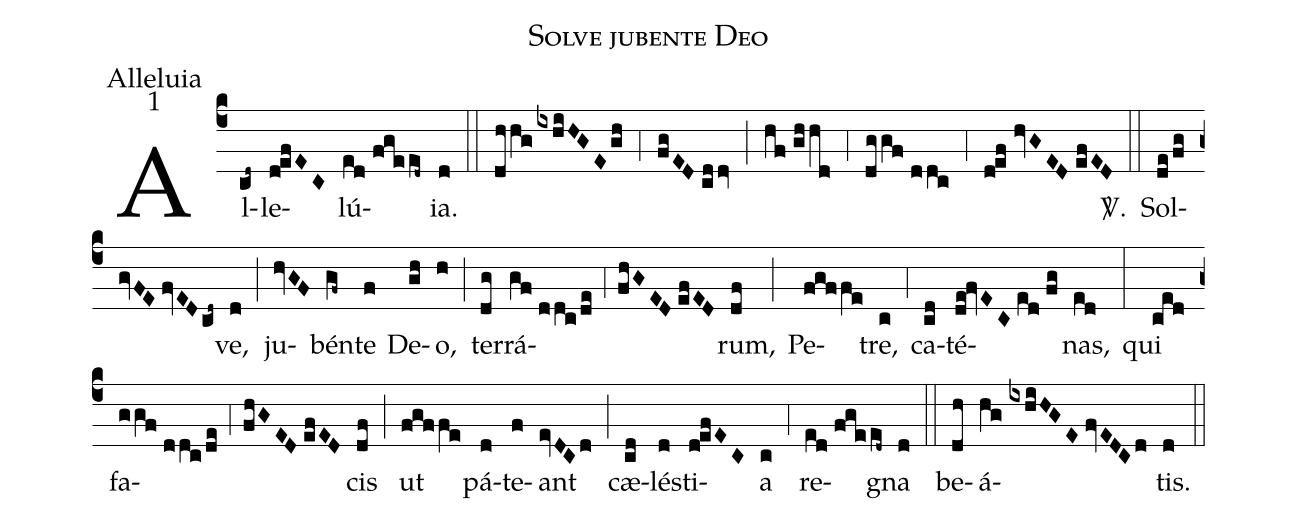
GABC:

name:Solve jubente Deo;
office-part:Alleluia;
mode:1;
%%
(c4) Al(cd~)le(d!efEC)lú(ed//fgeed~)ia.(d) (::) (dhhg/ixhiHGE/gh) (;4) (fgED//cddv) (;) (hf//ghhd) (;4) (dggf//ddc) (;4) (d!ef//hvGED//efED) <sp>V/</sp>.(::) Sol(de/fg//gvFE//fvED/cd~)ve,(d) (;) ju(hvGF)bén(gf~)te(f) De(gh)o,(h) (;) ter(dg)rá(gf//ddc/de;4fhGED//efED)rum,(df) (;) Pe(fgffe)tre,(c) (;4) ca(cd)té(de!fvEC//ed//fg)nas,(ed) (:) qui(ced) fa(ggf//ddc/de;4fhGED//efED)cis(df) (;) ut(fgffe) pá(d)te(f)ant(evDCd) (;) cæ(cd)lé(d)sti(d!efEC)a(c) (;4) re(ed//fgeed~)gna(d) (::) be(dh)á(hg//ixhiHGE//fvEDCd)tis.(d) (::)
